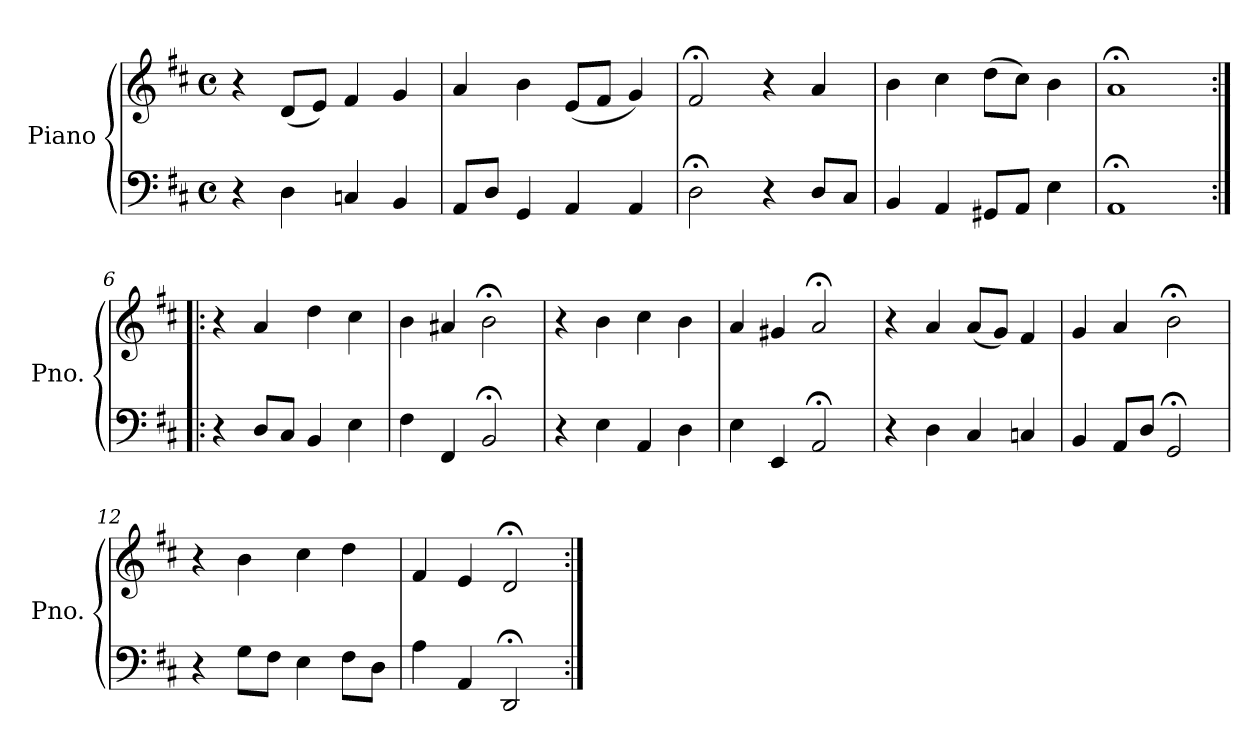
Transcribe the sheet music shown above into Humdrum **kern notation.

**kern	**kern
*part1	*part1
*staff2	*staff1
*I"Piano	*
*I'Pno.	*
*clefF4	*clefG2
*k[f#c#]	*k[f#c#]
*M4/4	*M4/4
*met(c)	*met(c)
=1	=1
4r	4r
4D\	(8d/L
.	8e/J)
4Cn/	4f#/
4BB/	4g/
=2	=2
8AA/L	4a/
8D/J	.
4GG/	4b\
4AA/	(8e/L
.	8f#/J
4AA/	4g/)
=3	=3
2D;<\	2f#;</
4r	4r
8D/L	4a/
8C#/J	.
=4	=4
4BB/	4b\
4AA/	4cc#\
8GG#X/L	(8dd\L
8AA/J	8cc#\J)
4E\	4b\
=5	=5
1AA;<	1a;<
=6:|!|:	=6:|!|:
4r	4r
8D/L	4a/
8C#/J	.
4BB/	4dd\
4E\	4cc#\
!!LO:LB:g=z
=7	=7
4F#\	4b\
4FF#/	4a#X/
2BB;</	2b;<\
=8	=8
4r	4r
4E\	4b\
4AA/	4cc#\
4D\	4b\
=9	=9
4E\	4a/
4EE/	4g#X/
2AA;</	2a;</
=10	=10
4r	4r
4D\	4a/
4C#/	(8a/L
.	8g/J)
4Cn/	4f#/
=11	=11
4BB/	4g/
8AA/L	4a/
8D/J	.
2GG;</	2b;<\
=12	=12
4r	4r
8G\L	4b\
8F#\J	.
4E\	4cc#\
8F#\L	4dd\
8D\J	.
=13	=13
4A\	4f#/
4AA/	4e/
2DD;</	2d;</
=:|!	=:|!
*-	*-
